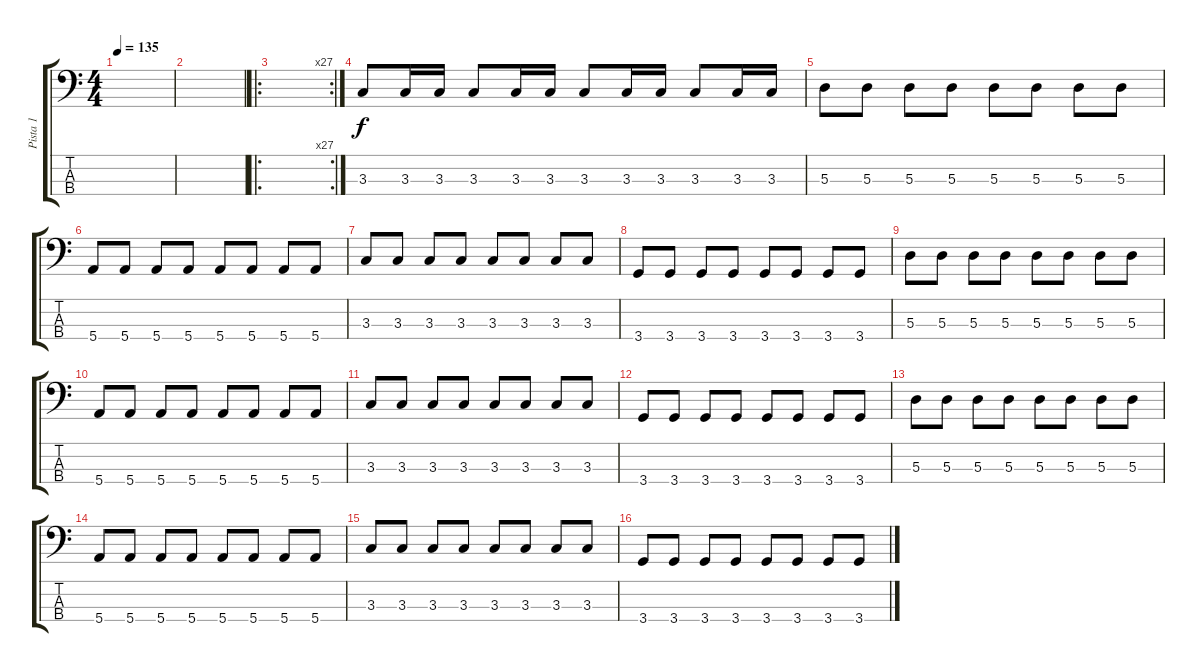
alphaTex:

\track ("Pista 1" "Pista 1") {instrument electricbasspick}
\staff {score tabs}
\tuning (G2 D2 A1 E1) {hide}
\ts (4 4)
\tempo 135
\clef f4
\ks c
|
|
\ro
\rc 27
|
3.3.8 3.3.16 3.3.16 3.3.8 3.3.16 3.3.16 3.3.8 3.3.16 3.3.16 3.3.8 3.3.16 3.3.16 |
5.3.8 5.3.8 5.3.8 5.3.8 5.3.8 5.3.8 5.3.8 5.3.8 |
5.4.8 5.4.8 5.4.8 5.4.8 5.4.8 5.4.8 5.4.8 5.4.8 |
3.3.8 3.3.8 3.3.8 3.3.8 3.3.8 3.3.8 3.3.8 3.3.8 |
3.4.8 3.4.8 3.4.8 3.4.8 3.4.8 3.4.8 3.4.8 3.4.8 |
5.3.8 5.3.8 5.3.8 5.3.8 5.3.8 5.3.8 5.3.8 5.3.8 |
5.4.8 5.4.8 5.4.8 5.4.8 5.4.8 5.4.8 5.4.8 5.4.8 |
3.3.8 3.3.8 3.3.8 3.3.8 3.3.8 3.3.8 3.3.8 3.3.8 |
3.4.8 3.4.8 3.4.8 3.4.8 3.4.8 3.4.8 3.4.8 3.4.8 |
5.3.8 5.3.8 5.3.8 5.3.8 5.3.8 5.3.8 5.3.8 5.3.8 |
5.4.8 5.4.8 5.4.8 5.4.8 5.4.8 5.4.8 5.4.8 5.4.8 |
3.3.8 3.3.8 3.3.8 3.3.8 3.3.8 3.3.8 3.3.8 3.3.8 |
3.4.8 3.4.8 3.4.8 3.4.8 3.4.8 3.4.8 3.4.8 3.4.8
